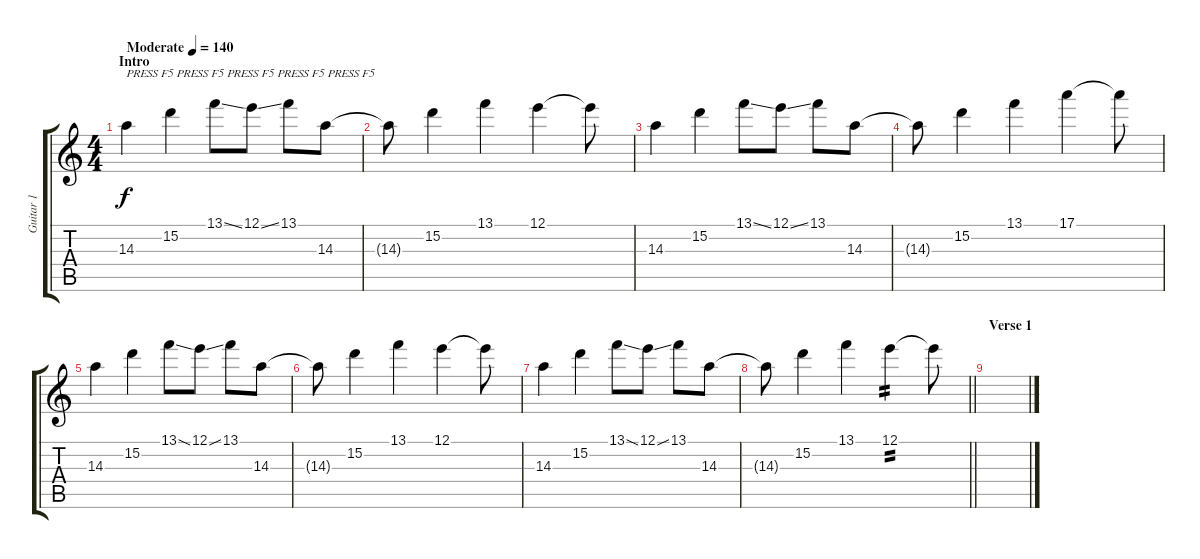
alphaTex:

\track ("Guitar 1" "Guitar 1") {instrument overdrivenguitar}
\staff {score tabs}
\tuning (E4 B3 G3 D3 A2 D2) {hide}
\ts (4 4)
\section ("" "Intro")
\tempo (140 "Moderate")
\clef g2
\ks c
14.3.4{txt "PRESS F5 PRESS F5 PRESS F5 PRESS F5 PRESS F5" dy f instrument overdrivenguitar} 15.2.4 13.1{ss}.8 12.1{ss}.8 13.1.8 14.3.8 |
14.3{t}.8 15.2.4 13.1.4 12.1.4 12.1{t}.8 |
14.3.4 15.2.4 13.1{ss}.8 12.1{ss}.8 13.1.8 14.3.8 |
14.3{t}.8 15.2.4 13.1.4 17.1.4 17.1{t}.8 |
14.3.4 15.2.4 13.1{ss}.8 12.1{ss}.8 13.1.8 14.3.8 |
14.3{t}.8 15.2.4 13.1.4 12.1.4 12.1{t}.8 |
14.3.4 15.2.4 13.1{ss}.8 12.1{ss}.8 13.1.8 14.3.8 |
\barLineRight lightlight
14.3{t}.8 15.2.4 13.1.4 12.1.4{tp 2} 12.1{t}.8 |
\section ("" "Verse 1")
